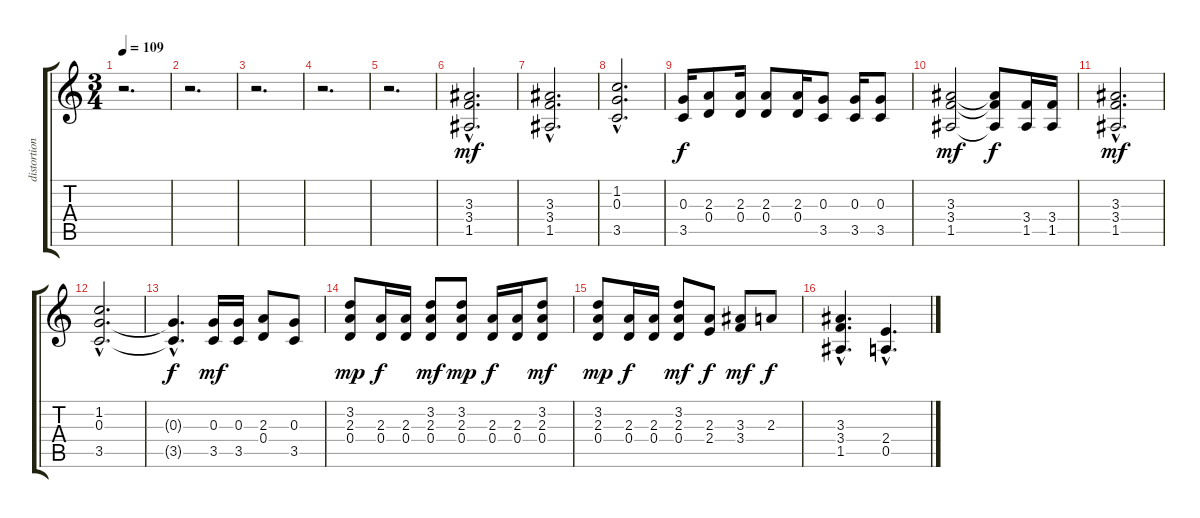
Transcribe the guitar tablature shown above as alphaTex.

\track ("distortion" "distortion") {instrument distortionguitar}
\staff {score tabs}
\tuning (E4 B3 G3 D3 A2 E2) {hide}
\ts (3 4)
\tempo 109
\clef g2
\ks c
r.2{d dy f} |
r.2{d} |
r.2{d} |
r.2{d} |
r.2{d} |
(3.3{hac} 3.4{hac} 1.5{hac}).2{d dy mf} |
(3.3{hac} 3.4{hac} 1.5{hac}).2{d} |
(1.2{hac} 0.3{hac} 3.5{hac}).2{d} |
(0.3 3.5).16{dy f} (2.3 0.4).8 (2.3 0.4).16 (2.3 0.4).8 (2.3 0.4).16 (0.3 3.5).8 (0.3 3.5).16 (0.3 3.5).8 |
(3.3 3.4 1.5).2{dy mf} (3.3{t} 3.4{t} 1.5{t}).8{dy f} (3.4 1.5).16 (3.4 1.5).16 |
(3.3{hac} 3.4{hac} 1.5{hac}).2{d dy mf} |
(1.2{hac} 0.3{hac} 3.5{hac}).2{d} |
(0.3{hac t} 3.5{hac t}).4{d dy f} (0.3 3.5).16{dy mf} (0.3 3.5).16 (2.3 0.4).8 (0.3 3.5).8 |
(3.2 2.3 0.4).8{dy mp} (2.3 0.4).16{dy f} (2.3 0.4).16 (3.2 2.3 0.4).8{dy mf} (3.2 2.3 0.4).8{dy mp} (2.3 0.4).16{dy f} (2.3 0.4).16 (3.2 2.3 0.4).8{dy mf} |
(3.2 2.3 0.4).8{dy mp} (2.3 0.4).16{dy f} (2.3 0.4).16 (3.2 2.3 0.4).8{dy mf} (2.3 2.4).8{dy f} (3.3 3.4).8{dy mf} 2.3.8{dy f} |
(3.3{hac} 3.4{hac} 1.5{hac}).4{d} (2.4{hac} 0.5{hac}).4{d}
